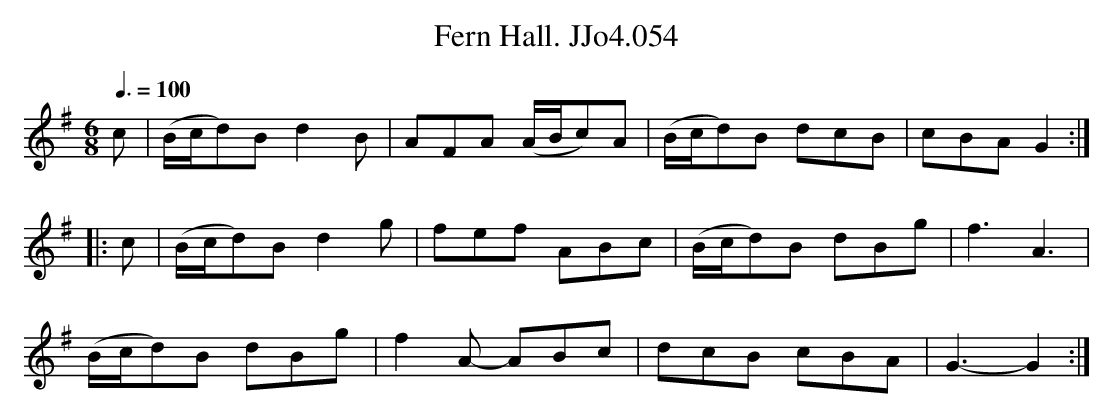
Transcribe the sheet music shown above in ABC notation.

X:1
T:Fern Hall. JJo4.054
M:6/8
L:1/8
Q:3/8=100
K:G
c|(B/c/d)B d2B|AFA (A/B/c)A|(B/c/d)B dcB|cBAG2:|
|:c|(B/c/d)B d2g|fef ABc|(B/c/d)B dBg|f3A3|
(B/c/d)B dBg|f2A- ABc|dcB cBA|G3-G2:|
